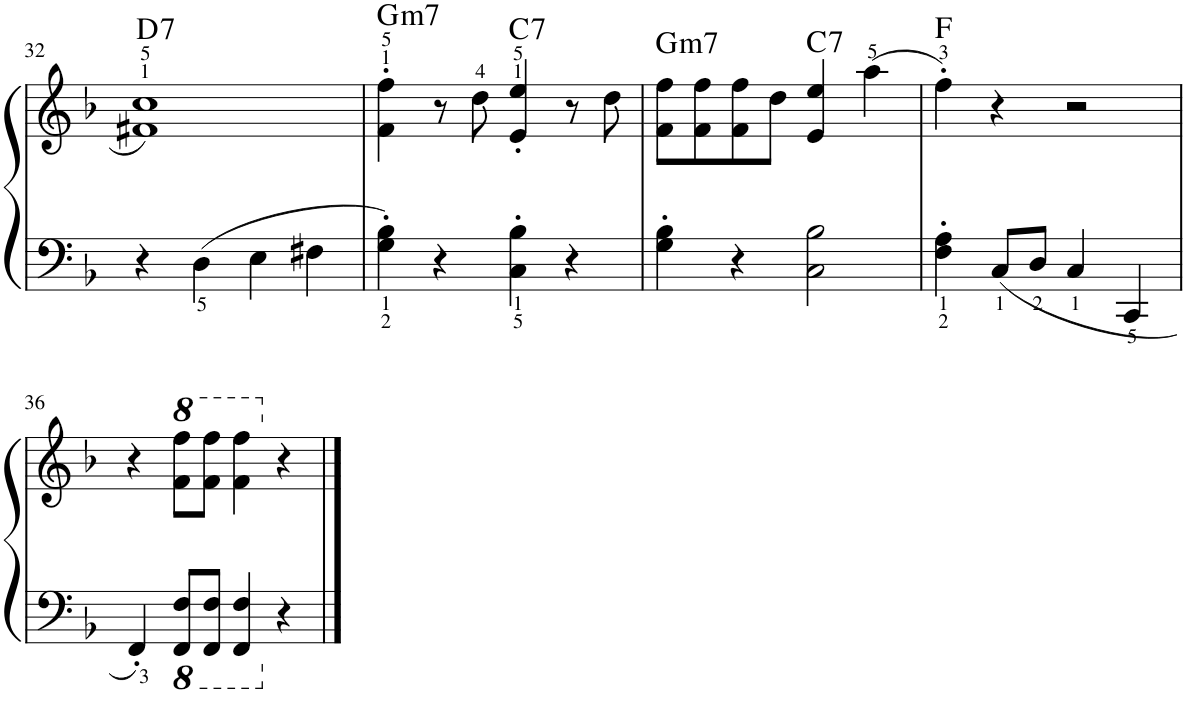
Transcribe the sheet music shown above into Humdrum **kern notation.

**kern	**kern	**harte
*part1	*part1	*part1
*staff2	*staff1	*
*I"Piano	*	*
*I'Pno.	*	*
!!LO:PB:g=z
*clefF4	*clefG2	*
*k[b-]	*k[b-]	*
*M4/4	*M4/4	*
=32	=32	=32
!	!	!LO:H:kt=7
4r	1f#X 1cc	D:7
4D\	.	.
4E\	.	.
4F#X\	.	.
=33	=33	=33
!	!	!LO:H:kt=m7
4G\' 4B-\'	4f\' 4ff\'	G:min7
4r	8r	.
.	8dd\	.
!	!	!LO:H:kt=7
4C\' 4B-\'	4e/' 4ee/'	C:7
4r	8r	.
.	8dd\	.
=34	=34	=34
!	!	!LO:H:kt=m7
4G\' 4B-\'	8f\ 8ff\L	G:min7
.	8f\ 8ff\	.
4r	8f\ 8ff\	.
.	8dd\J	.
!	!	!LO:H:kt=7
2C\ 2B-\	4e/ 4ee/	C:7
.	(4aa\	.
=35	=35	=35
4F\' 4A\'	4ff'\)	F:maj
8C/L	4r	.
8D/J	.	.
4C/	2r	.
4CC/	.	.
!!LO:LB:g=z
=36	=36	=36
4FF'/	4r	.
*8ba	*	*
*	*8va	*
8FFF/ 8FF/L	8ff\ 8fff\L	.
8FFF/ 8FF/J	8ff\ 8fff\J	.
4FFF/ 4FF/	4ff\ 4fff\	.
*X8ba	*	*
*	*X8va	*
4r	4r	.
==	==	==
*-	*-	*-
